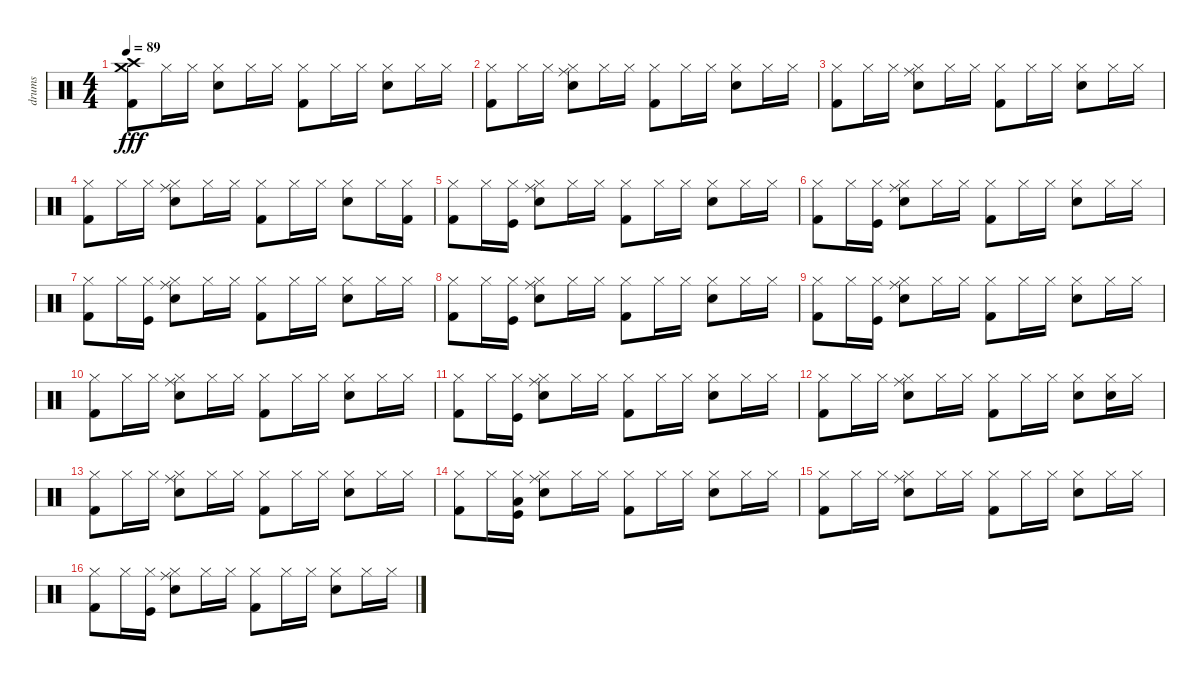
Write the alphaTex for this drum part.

\track ("drums" "drums") {instrument percussion}
\staff {score}
\articulation defaults
\ts (4 4)
\tempo 89
\clef neutral
\ks c
("Kick (hit) 2" "Crash medium (hit)" "Crash high (hit)").8{dy fff} "Hi-Hat (closed)".16 "Hi-Hat (closed)".16 ("Hi-Hat (closed)" "Snare (hit) 2").8 "Hi-Hat (closed)".16 "Hi-Hat (closed)".16 ("Hi-Hat (closed)" "Kick (hit) 2").8 "Hi-Hat (closed)".16 "Hi-Hat (closed)".16 ("Hi-Hat (closed)" "Snare (hit) 2").8 "Hi-Hat (closed)".16 "Hi-Hat (closed)".16 |
("Kick (hit) 2" "Hi-Hat (closed)").8 "Hi-Hat (closed)".16 "Hi-Hat (closed)".16 ("Hi-Hat (closed)" "Ride (middle)" "Snare (hit) 2").8 "Hi-Hat (closed)".16 "Hi-Hat (closed)".16 ("Kick (hit) 2" "Hi-Hat (closed)").8 "Hi-Hat (closed)".16 "Hi-Hat (closed)".16 ("Snare (hit) 2" "Hi-Hat (closed)").8 "Hi-Hat (closed)".16 "Hi-Hat (closed)".16 |
("Kick (hit) 2" "Hi-Hat (closed)").8 "Hi-Hat (closed)".16 "Hi-Hat (closed)".16 ("Hi-Hat (closed)" "Snare (hit) 2" "Ride (middle)").8 "Hi-Hat (closed)".16 "Hi-Hat (closed)".16 ("Kick (hit) 2" "Hi-Hat (closed)").8 "Hi-Hat (closed)".16 "Hi-Hat (closed)".16 ("Snare (hit) 2" "Hi-Hat (closed)").8 "Hi-Hat (closed)".16 "Hi-Hat (closed)".16 |
("Kick (hit) 2" "Hi-Hat (closed)").8 "Hi-Hat (closed)".16 "Hi-Hat (closed)".16 ("Hi-Hat (closed)" "Snare (hit) 2" "Ride (middle)").8 "Hi-Hat (closed)".16 "Hi-Hat (closed)".16 ("Kick (hit) 2" "Hi-Hat (closed)").8 "Hi-Hat (closed)".16 "Hi-Hat (closed)".16 ("Snare (hit) 2" "Hi-Hat (closed)").8 "Hi-Hat (closed)".16 ("Kick (hit) 2" "Hi-Hat (closed)").16 |
("Kick (hit) 2" "Hi-Hat (closed)").8 "Hi-Hat (closed)".16 ("Kick (hit)" "Hi-Hat (closed)").16 ("Hi-Hat (closed)" "Snare (hit) 2" "Ride (middle)").8 "Hi-Hat (closed)".16 "Hi-Hat (closed)".16 ("Kick (hit) 2" "Hi-Hat (closed)").8 "Hi-Hat (closed)".16 "Hi-Hat (closed)".16 ("Snare (hit) 2" "Hi-Hat (closed)").8 "Hi-Hat (closed)".16 "Hi-Hat (closed)".16 |
("Kick (hit) 2" "Hi-Hat (closed)").8 "Hi-Hat (closed)".16 ("Kick (hit)" "Hi-Hat (closed)").16 ("Hi-Hat (closed)" "Snare (hit) 2" "Ride (middle)").8 "Hi-Hat (closed)".16 "Hi-Hat (closed)".16 ("Kick (hit) 2" "Hi-Hat (closed)").8 "Hi-Hat (closed)".16 "Hi-Hat (closed)".16 ("Snare (hit) 2" "Hi-Hat (closed)").8 "Hi-Hat (closed)".16 "Hi-Hat (closed)".16 |
("Kick (hit) 2" "Hi-Hat (closed)").8 "Hi-Hat (closed)".16 ("Kick (hit)" "Hi-Hat (closed)").16 ("Hi-Hat (closed)" "Snare (hit) 2" "Ride (middle)").8 "Hi-Hat (closed)".16 "Hi-Hat (closed)".16 ("Kick (hit) 2" "Hi-Hat (closed)").8 "Hi-Hat (closed)".16 "Hi-Hat (closed)".16 ("Snare (hit) 2" "Hi-Hat (closed)").8 "Hi-Hat (closed)".16 "Hi-Hat (closed)".16 |
("Kick (hit) 2" "Hi-Hat (closed)").8 "Hi-Hat (closed)".16 ("Kick (hit)" "Hi-Hat (closed)").16 ("Hi-Hat (closed)" "Snare (hit) 2" "Ride (middle)").8 "Hi-Hat (closed)".16 "Hi-Hat (closed)".16 ("Kick (hit) 2" "Hi-Hat (closed)").8 "Hi-Hat (closed)".16 "Hi-Hat (closed)".16 ("Snare (hit) 2" "Hi-Hat (closed)").8 "Hi-Hat (closed)".16 "Hi-Hat (closed)".16 |
("Kick (hit) 2" "Hi-Hat (closed)").8 "Hi-Hat (closed)".16 ("Kick (hit)" "Hi-Hat (closed)").16 ("Hi-Hat (closed)" "Snare (hit) 2" "Ride (middle)").8 "Hi-Hat (closed)".16 "Hi-Hat (closed)".16 ("Kick (hit) 2" "Hi-Hat (closed)").8 "Hi-Hat (closed)".16 "Hi-Hat (closed)".16 ("Snare (hit) 2" "Hi-Hat (closed)").8 "Hi-Hat (closed)".16 "Hi-Hat (closed)".16 |
("Kick (hit) 2" "Hi-Hat (closed)").8 "Hi-Hat (closed)".16 "Hi-Hat (closed)".16 ("Hi-Hat (closed)" "Snare (hit) 2" "Ride (middle)").8 "Hi-Hat (closed)".16 "Hi-Hat (closed)".16 ("Kick (hit) 2" "Hi-Hat (closed)").8 "Hi-Hat (closed)".16 "Hi-Hat (closed)".16 ("Snare (hit) 2" "Hi-Hat (closed)").8 "Hi-Hat (closed)".16 "Hi-Hat (closed)".16 |
("Kick (hit) 2" "Hi-Hat (closed)").8 "Hi-Hat (closed)".16 ("Kick (hit)" "Hi-Hat (closed)").16 ("Hi-Hat (closed)" "Snare (hit) 2" "Ride (middle)").8 "Hi-Hat (closed)".16 "Hi-Hat (closed)".16 ("Kick (hit) 2" "Hi-Hat (closed)").8 "Hi-Hat (closed)".16 "Hi-Hat (closed)".16 ("Snare (hit) 2" "Hi-Hat (closed)").8 "Hi-Hat (closed)".16 "Hi-Hat (closed)".16 |
("Kick (hit) 2" "Hi-Hat (closed)").8 "Hi-Hat (closed)".16 "Hi-Hat (closed)".16 ("Hi-Hat (closed)" "Snare (hit) 2" "Ride (middle)").8 "Hi-Hat (closed)".16 "Hi-Hat (closed)".16 ("Kick (hit) 2" "Hi-Hat (closed)").8 "Hi-Hat (closed)".16 "Hi-Hat (closed)".16 ("Snare (hit) 2" "Hi-Hat (closed)").8 ("Snare (hit) 2" "Hi-Hat (closed)").16 "Hi-Hat (closed)".16 |
("Kick (hit) 2" "Hi-Hat (closed)").8 "Hi-Hat (closed)".16 "Hi-Hat (closed)".16 ("Hi-Hat (closed)" "Snare (hit) 2" "Ride (middle)").8 "Hi-Hat (closed)".16 "Hi-Hat (closed)".16 ("Kick (hit) 2" "Hi-Hat (closed)").8 "Hi-Hat (closed)".16 "Hi-Hat (closed)".16 ("Snare (hit) 2" "Hi-Hat (closed)").8 "Hi-Hat (closed)".16 "Hi-Hat (closed)".16 |
("Kick (hit) 2" "Hi-Hat (closed)").8 "Hi-Hat (closed)".16 ("Low Floor Tom (hit)" "Kick (hit)" "Hi-Hat (closed)").16 ("Hi-Hat (closed)" "Snare (hit) 2" "Ride (middle)").8 "Hi-Hat (closed)".16 "Hi-Hat (closed)".16 ("Kick (hit) 2" "Hi-Hat (closed)").8 "Hi-Hat (closed)".16 "Hi-Hat (closed)".16 ("Snare (hit) 2" "Hi-Hat (closed)").8 "Hi-Hat (closed)".16 "Hi-Hat (closed)".16 |
("Kick (hit) 2" "Hi-Hat (closed)").8 "Hi-Hat (closed)".16 "Hi-Hat (closed)".16 ("Hi-Hat (closed)" "Snare (hit) 2" "Ride (middle)").8 "Hi-Hat (closed)".16 "Hi-Hat (closed)".16 ("Kick (hit) 2" "Hi-Hat (closed)").8 "Hi-Hat (closed)".16 "Hi-Hat (closed)".16 ("Snare (hit) 2" "Hi-Hat (closed)").8 "Hi-Hat (closed)".16 "Hi-Hat (closed)".16 |
("Kick (hit) 2" "Hi-Hat (closed)").8 "Hi-Hat (closed)".16 ("Kick (hit)" "Hi-Hat (closed)").16 ("Hi-Hat (closed)" "Snare (hit) 2" "Ride (middle)").8 "Hi-Hat (closed)".16 "Hi-Hat (closed)".16 ("Kick (hit) 2" "Hi-Hat (closed)").8 "Hi-Hat (closed)".16 "Hi-Hat (closed)".16 ("Snare (hit) 2" "Hi-Hat (closed)").8 "Hi-Hat (closed)".16 "Hi-Hat (closed)".16
